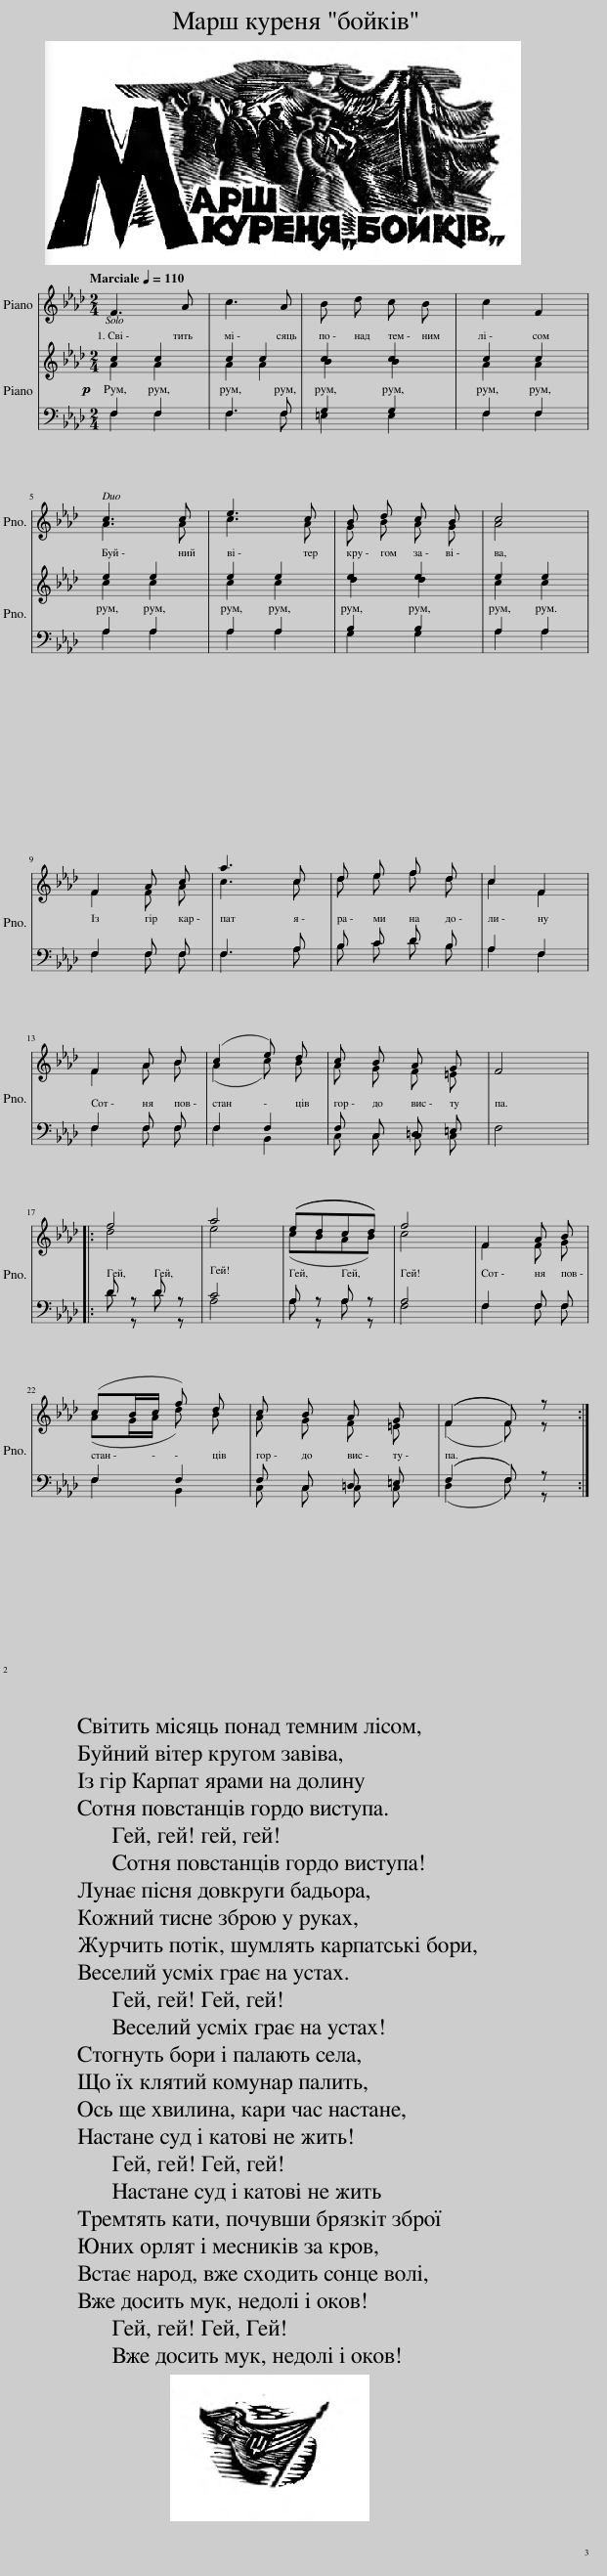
X:1
%%score ( 1 2 ) { ( 3 4 ) | ( 5 6 ) }
L:1/8
Q:1/4=110
M:2/4
I:linebreak $
K:Ab
V:1 treble
V:2 treble
V:3 treble
V:4 treble
V:5 bass
V:6 bass
V:1
 F3 A | c3 A | B d c B | c2 F2 |$ c3 c | %5
 e3 c | B d c B | c4 |$ z4 | z4 | %10
 z4 | z4 |$ z4 | z4 | z4 | %15
 z4 |:$ z4 | z4 | z4 | z4 | %20
 z z z2 |$ z4 | z4 | z2 z2 :| %24
V:2
 x4 | x4 | x4 | x4 |$ A3 A | %5
 c3 A | G B A G | A4 |$ x4 | x4 | %10
 x4 | x4 |$ x4 | x4 | x4 | %15
 x4 |:$ x4 | x4 | x4 | x4 | %20
 x4 |$ x4 | x4 | x4 :| %24
V:3
!p! c2 c2 | c2 c2 | c2 c2 | c2 c2 |$ e2 e2 | %5
 e2 e2 | e2 e2 | e2 e2 |$ F2 A c | a3 c | %10
 d e f d | c2 F2 |$ F2 A B | (c2 e) d | c B A G | %15
 F4 |:$ f4 | a4 | ((edcd)) | f4 | %20
 F2 A B |$ (cB/c/ f) d | c B A G | ((F2 F)) z :| %24
V:4
 A2 A2 | A2 A2 | B2 B2 | A2 A2 |$ c2 c2 | %5
 c2 c2 | d2 d2 | c2 c2 |$ F2 F A | c3 c | %10
 d e f d | c2 F2 |$ F2 A B | (A2 c) B | A G F =E | %15
 x4 |:$ d4 | e4 | (cBAB) | c4 | %20
 F2 F G |$ (AG/A/ d) B | A G F =E | (F2 F) z :| %24
V:5
 F,2 F,2 | F,3 F, | G,2 G,2 | F,2 F,2 |$ A,2 A,2 | %5
 A,2 A,2 | B,2 B,2 | A,2 A,2 |$ F,2 F, F, | F,3 A, | %10
 B, C D B, | A,2 F,2 |$ F,2 F, F, | F,2 F,2 | F, C, =D, =E, | %15
 F,4 |:$ D z D z | C4 | A, z A, z | A,4 | %20
 F,2 F, F, |$ F,2 F,2 | F, C, =D, =E, | ((F,2 F,)) z :| %24
V:6
 F,2 F,2 | F,3 F, | =E,2 E,2 | F,2 F,2 |$ A,2 A,2 | %5
 A,2 A,2 | G,2 G,2 | A,2 A,2 |$ F,2 F, F, | F,3 A, | %10
 B, C D B, | A,2 F,2 |$ F,2 F, F, | F,2 B,,2 | C, C, C, C, | %15
 x4 |:$ D z D z | A,4 | A, z A, z | F,4 | %20
 F,2 F, F, |$ F,2 B,,2 | C, C, C, C, | (D,2 F,) z :| %24
